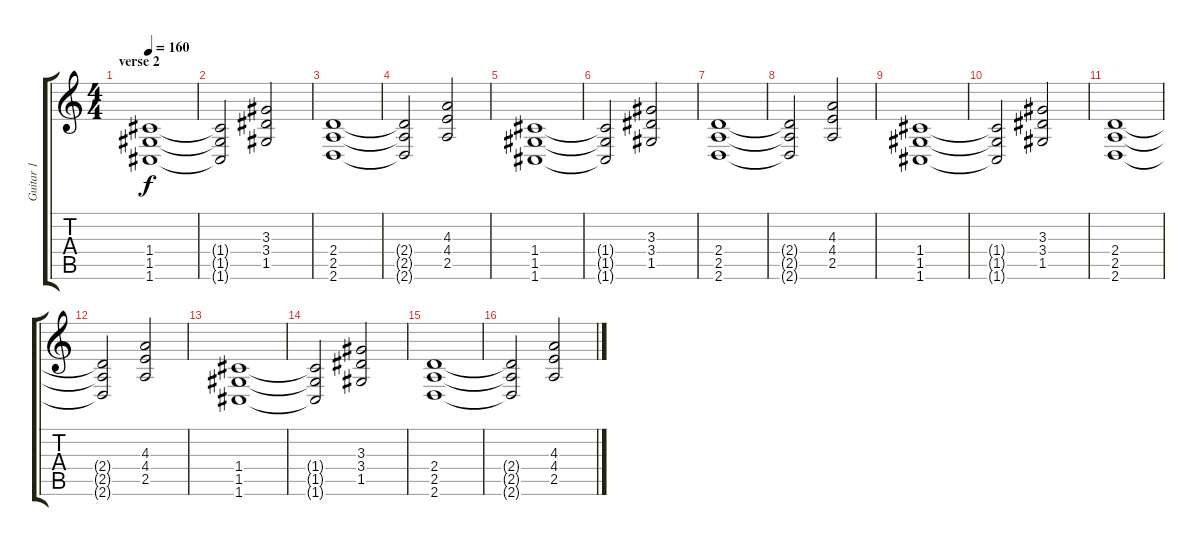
\track ("Guitar 1" "Guitar 1") {instrument distortionguitar}
\staff {score tabs}
\tuning (D4 A3 F3 C3 G2 C2) {hide}
\ts (4 4)
\section ("" "verse 2")
\tempo 160
\clef g2
\ks c
(1.4 1.5 1.6).1{dy f} |
(1.4{t} 1.5{t} 1.6{t}).2 (3.3 3.4 1.5).2 |
(2.4 2.5 2.6).1 |
(2.4{t} 2.5{t} 2.6{t}).2 (4.3 4.4 2.5).2 |
(1.4 1.5 1.6).1 |
(1.4{t} 1.5{t} 1.6{t}).2 (3.3 3.4 1.5).2 |
(2.4 2.5 2.6).1 |
(2.4{t} 2.5{t} 2.6{t}).2 (4.3 4.4 2.5).2 |
(1.4 1.5 1.6).1 |
(1.4{t} 1.5{t} 1.6{t}).2 (3.3 3.4 1.5).2 |
(2.4 2.5 2.6).1 |
(2.4{t} 2.5{t} 2.6{t}).2 (4.3 4.4 2.5).2 |
(1.4 1.5 1.6).1 |
(1.4{t} 1.5{t} 1.6{t}).2 (3.3 3.4 1.5).2 |
(2.4 2.5 2.6).1 |
(2.4{t} 2.5{t} 2.6{t}).2 (4.3 4.4 2.5).2
